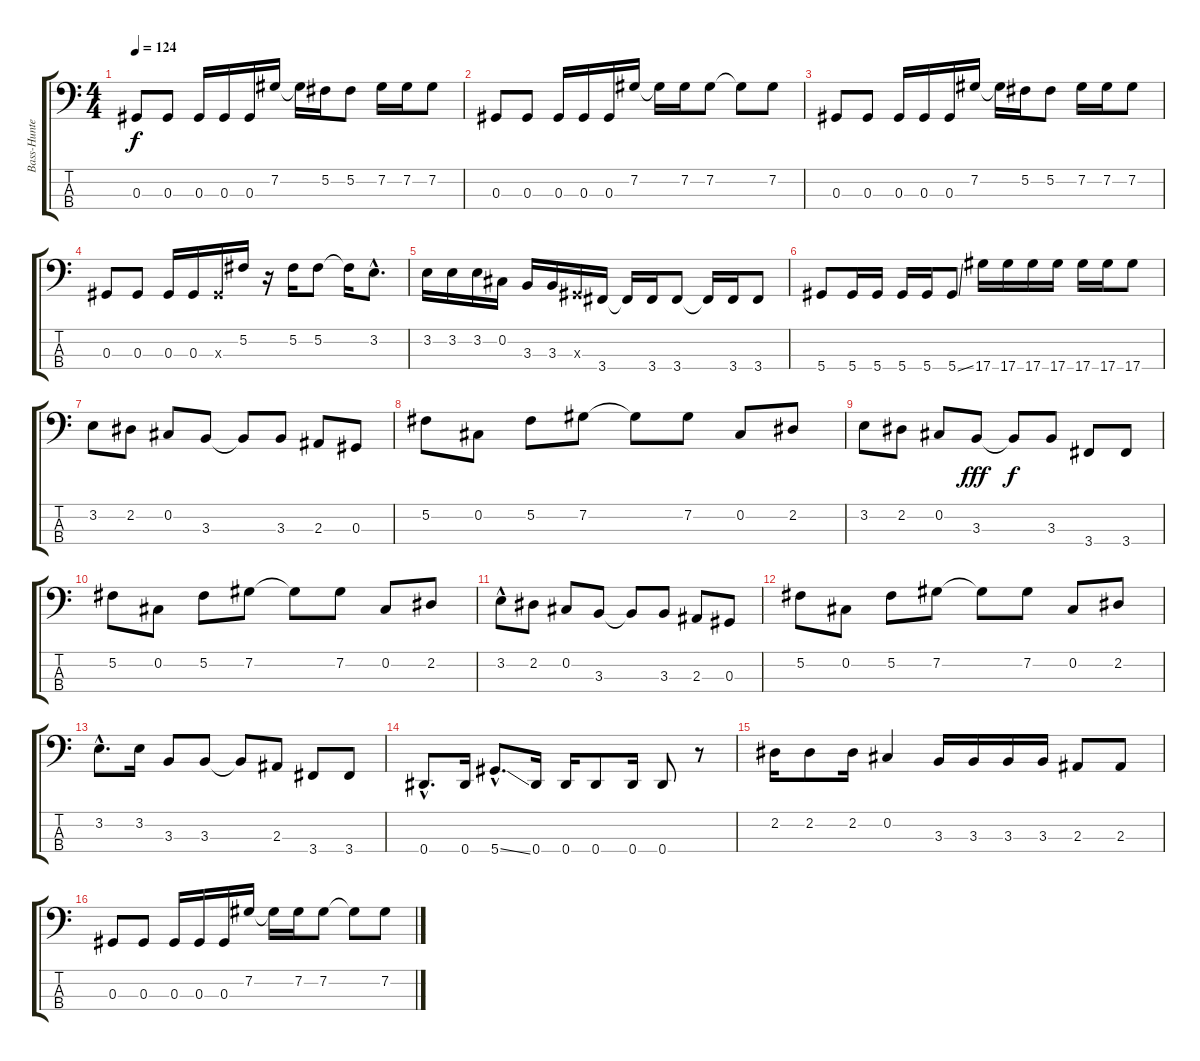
\track ("Bass-Hunter" "Bass-Hunte") {instrument electricbassfinger}
\staff {score tabs}
\tuning (Gb2 Db2 Ab1 Eb1) {hide}
\ts (4 4)
\tempo 124
\clef f4
\ks c
0.3.8{dy f} 0.3.8 0.3.16 0.3.16 0.3.16 7.2.16 7.2{t}.16 5.2.16 5.2.8 7.2.16 7.2.16 7.2.8 |
0.3.8 0.3.8 0.3.16 0.3.16 0.3.16 7.2.16 7.2{t}.16 7.2.16 7.2.8 7.2{t}.8 7.2.8 |
0.3.8 0.3.8 0.3.16 0.3.16 0.3.16 7.2.16 7.2{t}.16 5.2.16 5.2.8 7.2.16 7.2.16 7.2.8 |
0.3.8 0.3.8 0.3.16 0.3.16 0.3{x}.16 5.2.16 r.16 5.2.16 5.2.8 5.2{t}.16 3.2{hac}.8{d} |
3.2.16 3.2.16 3.2.16 0.2.16 3.3.16 3.3.16 0.3{x}.16 3.4.16 3.4{t}.16 3.4.16 3.4.8 3.4{t}.16 3.4.16 3.4.8 |
5.4.8 5.4.16 5.4.16 5.4.16 5.4.16 5.4{ss}.8 17.4.16 17.4.16 17.4.16 17.4.16 17.4.16 17.4.16 17.4.8 |
3.2.8 2.2.8 0.2.8 3.3.8 3.3{t}.8 3.3.8 2.3.8 0.3.8 |
5.2.8 0.2.8 5.2.8 7.2.8 7.2{t}.8 7.2.8 0.2.8 2.2.8 |
3.2.8 2.2.8 0.2.8 3.3.8{dy fff} 3.3{t}.8{dy f} 3.3.8 3.4.8 3.4.8 |
5.2.8 0.2.8 5.2.8 7.2.8 7.2{t}.8 7.2.8 0.2.8 2.2.8 |
3.2{hac}.8 2.2.8 0.2.8 3.3.8 3.3{t}.8 3.3.8 2.3.8 0.3.8 |
5.2.8 0.2.8 5.2.8 7.2.8 7.2{t}.8 7.2.8 0.2.8 2.2.8 |
3.2{hac}.8{d} 3.2.16 3.3.8 3.3.8 3.3{t}.8 2.3.8 3.4.8 3.4.8 |
0.4{hac}.8{d} 0.4.16 5.4{ss hac}.8{d} 0.4.16 0.4.16 0.4.8 0.4.16 0.4.8 r.8 |
2.2.16 2.2.8 2.2.16 0.2.4 3.3.16 3.3.16 3.3.16 3.3.16 2.3.8 2.3.8 |
0.3.8 0.3.8 0.3.16 0.3.16 0.3.16 7.2.16 7.2{t}.16 7.2.16 7.2.8 7.2{t}.8 7.2.8
